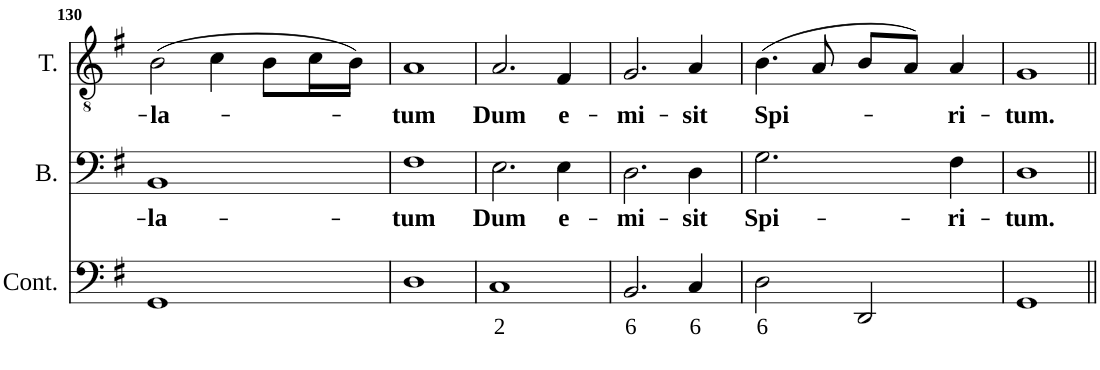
**kern	**text	**kern	**text	**kern	**text
*part3	*part3	*part2	*part2	*part1	*part1
*staff3	*staff3	*staff2	*staff2	*staff1	*staff1
*I"Continuo	*	*I"Bass	*	*I"Tenor	*
*I'Cont.	*	*I'B.	*	*I'T.	*
!!LO:PB:g=z
*clefF4	*	*clefF4	*	*clefGv2	*
*k[f#]	*	*k[f#]	*	*k[f#]	*
*M2/2	*	*M2/2	*	*M2/2	*
*met(c|)	*	*met(c|)	*	*met(c|)	*
=130	=130	=130	=130	=130	=130
!	!	!	!LO:LY:b	!	!LO:LY:b
1GG	.	1BB	-la-	(2B\	-la-
.	.	.	.	4c\	.
.	.	.	.	8B\L	.
.	.	.	.	16c\L	.
.	.	.	.	16B\JJ)	.
=131	=131	=131	=131	=131	=131
!	!	!	!LO:LY:b	!	!LO:LY:b
1D	.	1F#	-tum	1A	-tum
=132	=132	=132	=132	=132	=132
!	!LO:LY:b	!	!LO:LY:b	!	!LO:LY:b
1C	2	2.E\	Dum	2.A/	Dum
!	!	!	!LO:LY:b	!	!LO:LY:b
.	.	4E\	e-	4F#/	e-
=133	=133	=133	=133	=133	=133
!	!LO:LY:b	!	!LO:LY:b	!	!LO:LY:b
2.BB/	6	2.D\	-mi-	2.G/	-mi-
!	!LO:LY:b	!	!LO:LY:b	!	!LO:LY:b
4C/	6	4D\	-sit	4A/	-sit
=134	=134	=134	=134	=134	=134
!	!LO:LY:b	!	!LO:LY:b	!	!LO:LY:b
2D\	6	2.G\	Spi-	(4.B\	Spi-
.	.	.	.	8A/	.
2DD/	.	.	.	8B/L	.
.	.	.	.	8A/J)	.
!	!	!	!LO:LY:b	!	!LO:LY:b
.	.	4F#\	-ri-	4A/	-ri-
=135	=135	=135	=135	=135	=135
!	!	!	!LO:LY:b	!	!LO:LY:b
1GG	.	1D	-tum.	1G	-tum.
=||	=||	=||	=||	=||	=||
*-	*-	*-	*-	*-	*-
